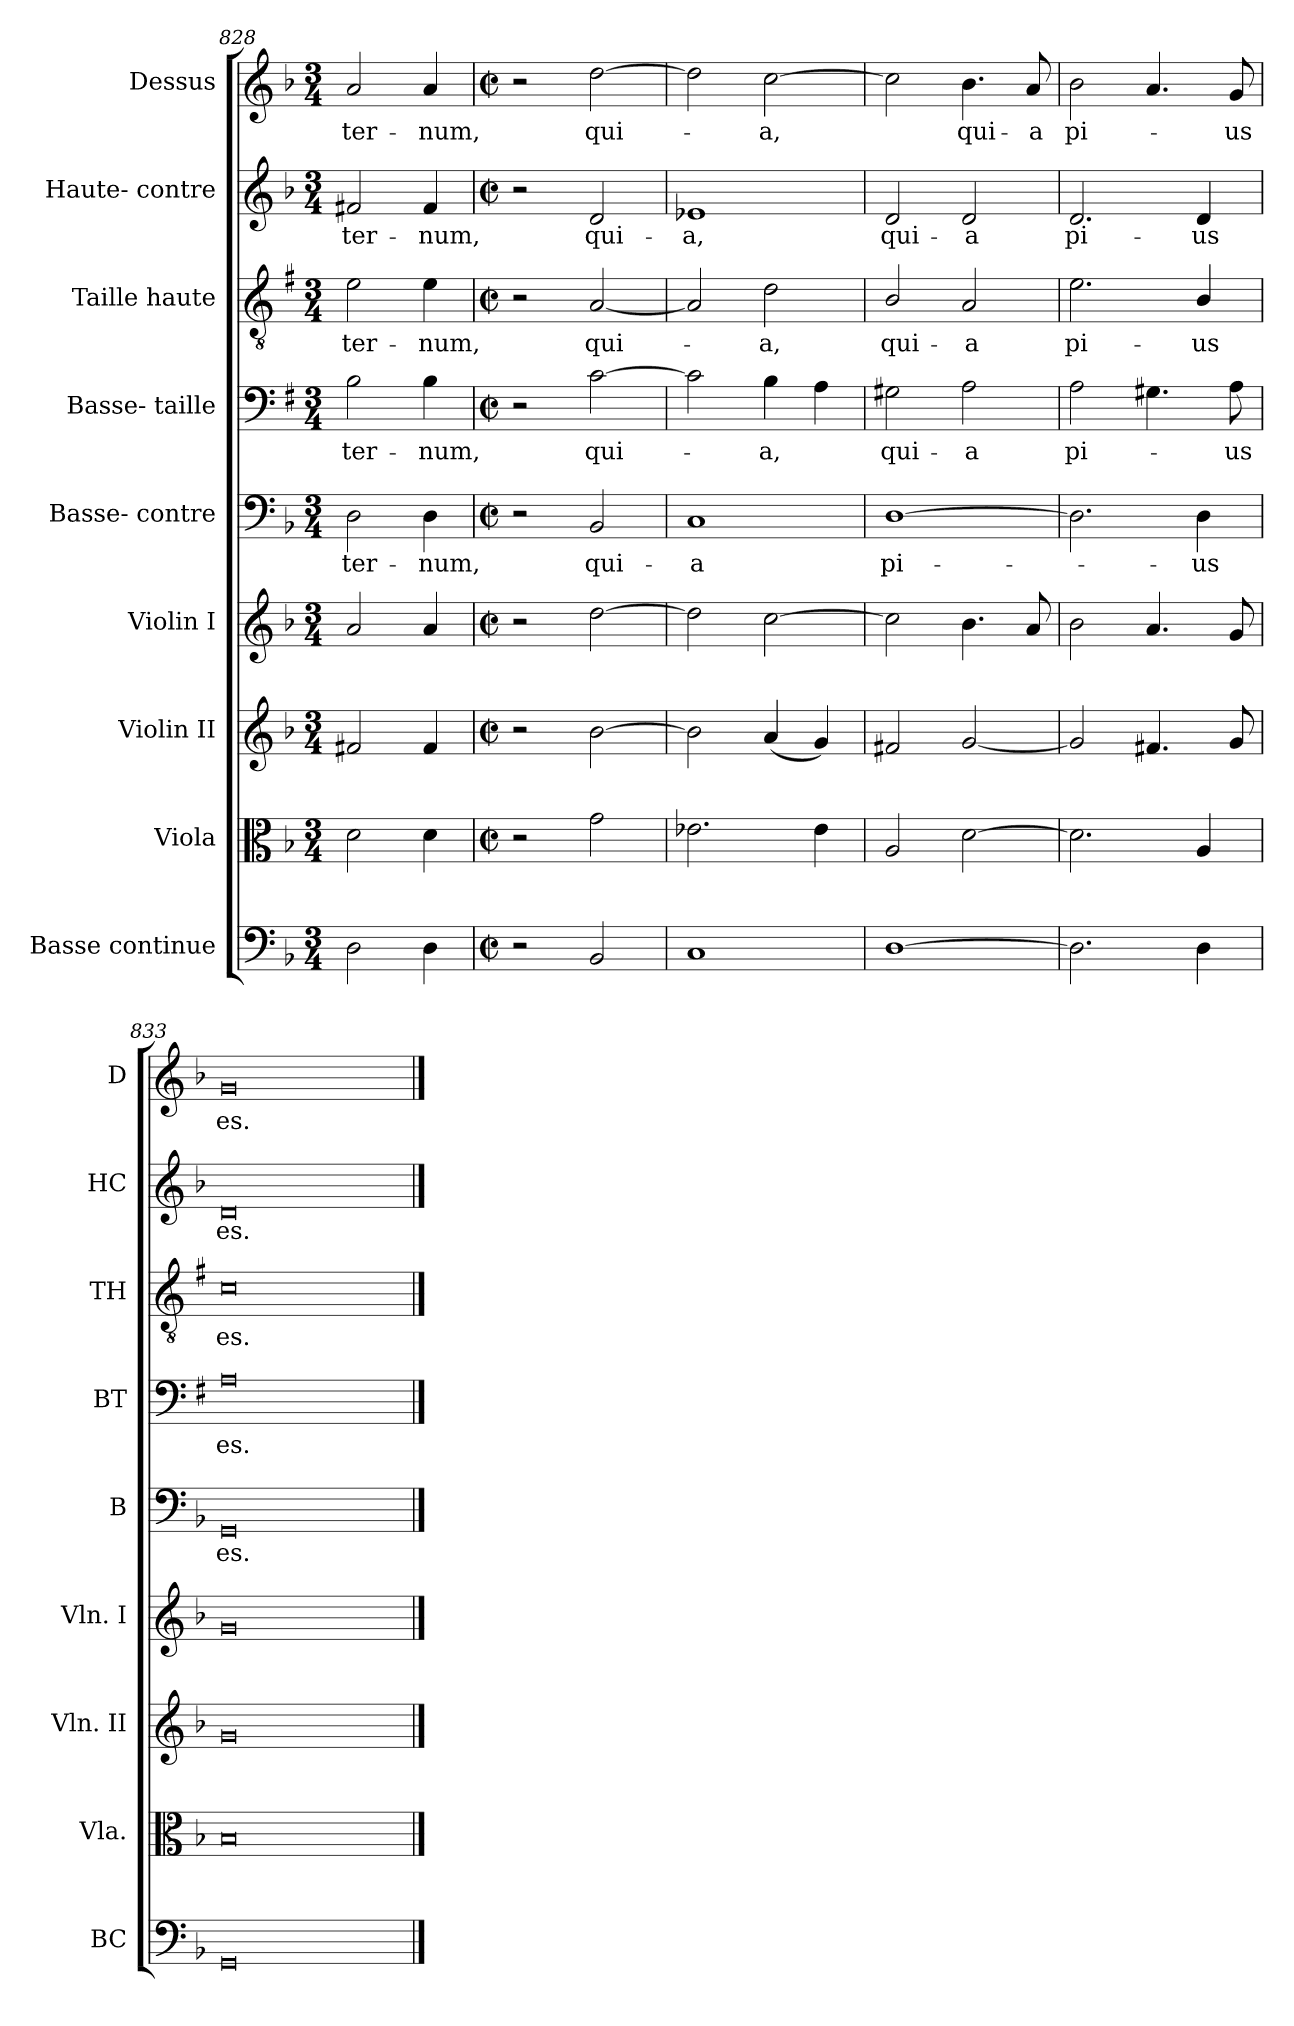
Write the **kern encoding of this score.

**kern	**kern	**kern	**kern	**kern	**text	**kern	**text	**kern	**text	**kern	**text	**kern	**text
*part9	*part8	*part7	*part6	*part5	*part5	*part4	*part4	*part3	*part3	*part2	*part2	*part1	*part1
*staff9	*staff8	*staff7	*staff6	*staff5	*staff5	*staff4	*staff4	*staff3	*staff3	*staff2	*staff2	*staff1	*staff1
*I"Basse  continue	*I"Viola	*I"Violin II	*I"Violin I	*I"Basse- contre	*	*I"Basse- taille	*	*I"Taille haute	*	*I"Haute- contre	*	*I"Dessus	*
*I'BC	*I'Vla.	*I'Vln. II	*I'Vln. I	*I'B	*	*I'BT	*	*I'TH	*	*I'HC	*	*I'D	*
*clefF4	*clefC3	*clefG2	*clefG2	*clefF4	*	*clefF4	*	*clefGv2	*	*clefG2	*	*clefG2	*
*	*	*	*	*	*	*ITrd1c2	*	*ITrd1c2	*	*	*	*	*
*k[b-]	*k[b-]	*k[b-]	*k[b-]	*k[b-]	*	*k[b-]	*	*k[b-]	*	*k[b-]	*	*k[b-]	*
*F:	*F:	*F:	*F:	*F:	*	*F:	*	*F:	*	*F:	*	*F:	*
*M3/4	*M3/4	*M3/4	*M3/4	*M3/4	*	*M3/4	*	*M3/4	*	*M3/4	*	*M3/4	*
=828	=828	=828	=828	=828	=828	=828	=828	=828	=828	=828	=828	=828	=828
!	!	!	!	!	!LO:LY:b	!	!LO:LY:b	!	!LO:LY:b	!	!LO:LY:b	!	!LO:LY:b
2D\	2d\	2f#X>/	2a>/	2D\	-ter-	2A\	-ter-	2d\	-ter-	2f#X>/	-ter-	2a>/	-ter-
!	!	!	!	!	!LO:LY:b	!	!LO:LY:b	!	!LO:LY:b	!	!LO:LY:b	!	!LO:LY:b
4D\	4d\	4f#/	4a/	4D\	-num,	4A\	-num,	4d\	-num,	4f#/	-num,	4a/	-num,
=829	=829	=829	=829	=829	=829	=829	=829	=829	=829	=829	=829	=829	=829
*M2/2	*M2/2	*M2/2	*M2/2	*M2/2	*	*M2/2	*	*M2/2	*	*M2/2	*	*M2/2	*
*met(c|)	*met(c|)	*met(c|)	*met(c|)	*met(c|)	*	*met(c|)	*	*met(c|)	*	*met(c|)	*	*met(c|)	*
2r	2r	2r	2r	2r	.	2r	.	2r	.	2r	.	2r	.
!	!	!	!	!	!LO:LY:b	!	!LO:LY:b	!	!LO:LY:b	!	!LO:LY:b	!	!LO:LY:b
2BB-/	2g\	[2b-\	[2dd\	2BB-/	qui-	[2B-\	qui-	[2G/	qui-	2d/	qui-	[2dd\	qui-
=830	=830	=830	=830	=830	=830	=830	=830	=830	=830	=830	=830	=830	=830
!	!	!	!	!	!LO:LY:b	!	!	!	!	!	!LO:LY:b	!	!
1C	2.e-X\	2b-\]	2dd\]	1C	-a	2B-\]	.	2G/]	.	1e-X	-a,	2dd\]	.
!	!	!	!	!	!	!	!LO:LY:b	!	!LO:LY:b	!	!	!	!LO:LY:b
.	.	(<4a/	[2cc\	.	.	4A\	-a,	2c\	-a,	.	.	[2cc\	-a,
.	4e-\	4g/)	.	.	.	4G\	.	.	.	.	.	.	.
=831	=831	=831	=831	=831	=831	=831	=831	=831	=831	=831	=831	=831	=831
!	!	!	!	!	!LO:LY:b	!	!LO:LY:b	!	!LO:LY:b	!	!LO:LY:b	!	!
[1D	2A/	2f#X/	2cc\]	[1D	pi-	2F#X\	qui-	2A/	qui-	2d/	qui-	2cc\]	.
!	!	!	!	!	!	!	!LO:LY:b	!	!LO:LY:b	!	!LO:LY:b	!	!LO:LY:b
.	[2d\	[2g/	4.b->\	.	.	2G\	-a	2G/	-a	2d/	-a	4.b-\	qui-
!	!	!	!	!	!	!	!	!	!	!	!	!	!LO:LY:b
.	.	.	8a/	.	.	.	.	.	.	.	.	8a/	-a
=832	=832	=832	=832	=832	=832	=832	=832	=832	=832	=832	=832	=832	=832
!	!	!	!	!	!	!	!LO:LY:b	!	!LO:LY:b	!	!LO:LY:b	!	!LO:LY:b
2.D\]	2.d\]	2g/]	2b-\	2.D\]	.	2G\	pi-	2.d\	pi-	2.d/	pi-	2b-\	pi-
.	.	4.f#X>/	4.a>/	.	.	4.F#X>\	.	.	.	.	.	4.a>/	.
!	!	!	!	!	!LO:LY:b	!	!	!	!LO:LY:b	!	!LO:LY:b	!	!
4D\	4A/	.	.	4D\	-us	.	.	4A/	-us	4d/	-us	.	.
!	!	!	!	!	!	!	!LO:LY:b	!	!	!	!	!	!LO:LY:b
.	.	8g/	8g/	.	.	8G\	-us	.	.	.	.	8g/	-us
=833	=833	=833	=833	=833	=833	=833	=833	=833	=833	=833	=833	=833	=833
!	!	!	!	!	!LO:LY:b	!	!LO:LY:b	!	!LO:LY:b	!	!LO:LY:b	!	!LO:LY:b
0GG	0B-	0g	0g	0GG	es.	0G	es.	0B-	es.	0d	es.	0g	es.
==	==	==	==	==	==	==	==	==	==	==	==	==	==
*-	*-	*-	*-	*-	*-	*-	*-	*-	*-	*-	*-	*-	*-
